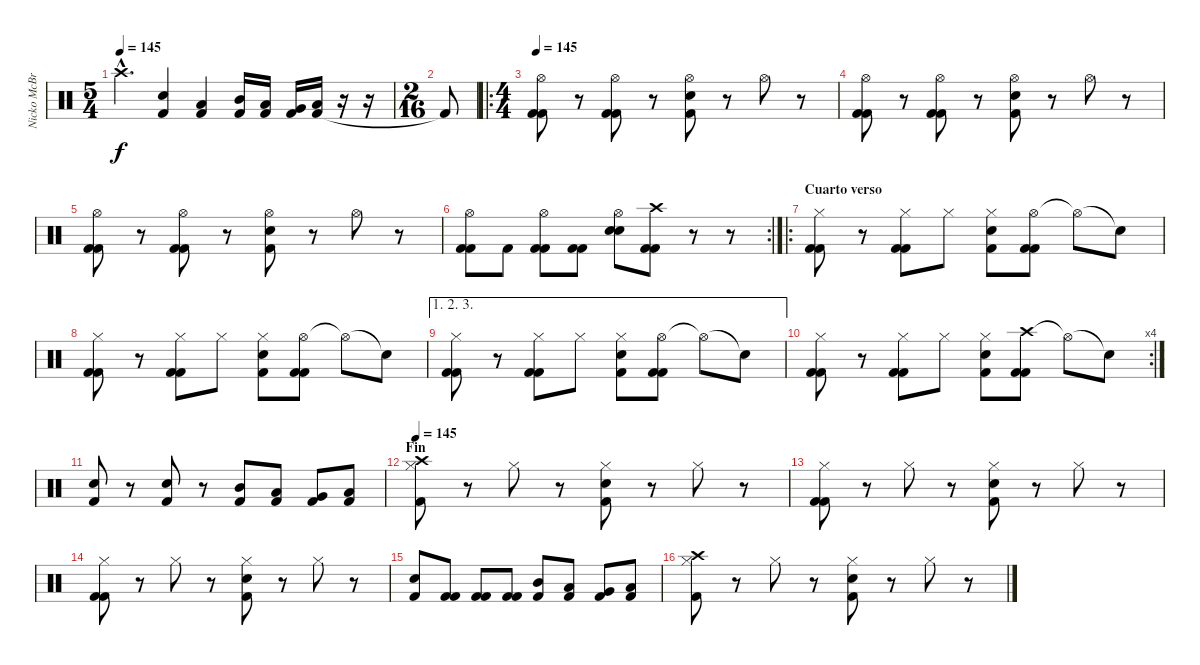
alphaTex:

\track ("Nicko McBrain" "Nicko McBr") {instrument percussion}
\staff {score}
\articulation defaults
\ts (5 4)
\tempo 145
\clef neutral
\ks c "Crash high (hit)"{hac t}.4{d dy f}
("Snare (hit) 2" "Kick (hit) 2").4 ("Kick (hit) 2" "Low Floor Tom (hit)").4 ("Kick (hit) 2" "Mid Tom (hit)").16 ("Kick (hit) 2" "Low Tom (hit)").16 ("Kick (hit) 2" "Very Low Tom (hit)").16 ("Kick (hit) 2" "Low Floor Tom (hit)").16 r.16 r.16 |
\ts (2 16)
"Kick (hit) 2"{t}.8 |
\ro
\ts (4 4)
\tempo 145
("Hi-Hat (open)" "Kick (hit) 2" "Kick (hit) 2").8 r.8 ("Hi-Hat (open)" "Kick (hit) 2" "Kick (hit) 2").8 r.8 ("Hi-Hat (open)" "Kick (hit) 2" "Snare (hit) 2").8 r.8 "Hi-Hat (open)".8 r.8 |
("Hi-Hat (open)" "Kick (hit) 2" "Kick (hit) 2").8 r.8 ("Hi-Hat (open)" "Kick (hit) 2" "Kick (hit) 2").8 r.8 ("Hi-Hat (open)" "Kick (hit) 2" "Snare (hit) 2").8 r.8 "Hi-Hat (open)".8 r.8 |
("Hi-Hat (open)" "Kick (hit) 2" "Kick (hit) 2").8 r.8 ("Hi-Hat (open)" "Kick (hit) 2" "Kick (hit) 2").8 r.8 ("Hi-Hat (open)" "Kick (hit) 2" "Snare (hit) 2").8 r.8 "Hi-Hat (open)".8 r.8 |
\rc 2
("Hi-Hat (open)" "Kick (hit) 2" "Kick (hit) 2").8 "Kick (hit) 2".8 ("Hi-Hat (open)" "Kick (hit) 2" "Kick (hit) 2").8 ("Kick (hit) 2" "Kick (hit) 2").8 ("Hi-Hat (open)" "Snare (hit) 2" "Snare (hit) 2").8 ("Crash high (hit)" "Kick (hit) 2" "Kick (hit) 2").8 r.8 r.8 |
\ro
\section ("" "Cuarto verso")
("Hi-Hat (closed)" "Kick (hit) 2" "Kick (hit) 2").8 r.8 ("Hi-Hat (closed)" "Kick (hit) 2" "Kick (hit) 2").8 "Hi-Hat (closed)".8 ("Hi-Hat (closed)" "Snare (hit) 2" "Kick (hit) 2").8 ("Hi-Hat (open)" "Kick (hit) 2" "Kick (hit) 2").8 "Hi-Hat (open)"{t}.8 "Snare (hit)"{t}.8 |
("Hi-Hat (closed)" "Kick (hit) 2" "Kick (hit) 2").8 r.8 ("Hi-Hat (closed)" "Kick (hit) 2" "Kick (hit) 2").8 "Hi-Hat (closed)".8 ("Hi-Hat (closed)" "Snare (hit) 2" "Kick (hit) 2").8 ("Hi-Hat (open)" "Kick (hit) 2" "Kick (hit) 2").8 "Hi-Hat (open)"{t}.8 "Snare (hit)"{t}.8 |
\ae (1 2 3)
("Hi-Hat (closed)" "Kick (hit) 2" "Kick (hit) 2").8 r.8 ("Hi-Hat (closed)" "Kick (hit) 2" "Kick (hit) 2").8 "Hi-Hat (closed)".8 ("Hi-Hat (closed)" "Snare (hit) 2" "Kick (hit) 2").8 ("Hi-Hat (open)" "Kick (hit) 2" "Kick (hit) 2").8 "Hi-Hat (open)"{t}.8 "Snare (hit)"{t}.8 |
\rc 4
("Hi-Hat (closed)" "Kick (hit) 2" "Kick (hit) 2").8 r.8 ("Hi-Hat (closed)" "Kick (hit) 2" "Kick (hit) 2").8 "Hi-Hat (closed)".8 ("Hi-Hat (closed)" "Snare (hit) 2" "Kick (hit) 2").8 ("Crash high (hit)" "Kick (hit) 2" "Kick (hit) 2").8 "Hi-Hat (open)"{t}.8 "Snare (hit)"{t}.8 |
("Kick (hit) 2" "Snare (hit) 2").8 r.8 ("Kick (hit) 2" "Snare (hit) 2").8 r.8 ("Kick (hit) 2" "Mid Tom (hit)").8 ("Kick (hit) 2" "Low Tom (hit)").8 ("Kick (hit) 2" "Very Low Tom (hit)").8 ("Kick (hit) 2" "Low Floor Tom (hit)").8 |
\section ("" "Fin")
\tempo 145
("Crash high (hit)" "Hi-Hat (closed)" "Kick (hit) 2").8 r.8 "Hi-Hat (closed)".8 r.8 ("Hi-Hat (closed)" "Kick (hit) 2" "Snare (hit) 2").8 r.8 "Hi-Hat (closed)".8 r.8 |
("Hi-Hat (closed)" "Kick (hit) 2" "Kick (hit) 2").8 r.8 "Hi-Hat (closed)".8 r.8 ("Hi-Hat (closed)" "Kick (hit) 2" "Snare (hit) 2").8 r.8 "Hi-Hat (closed)".8 r.8 |
("Hi-Hat (closed)" "Kick (hit) 2" "Kick (hit) 2").8 r.8 "Hi-Hat (closed)".8 r.8 ("Hi-Hat (closed)" "Kick (hit) 2" "Snare (hit) 2").8 r.8 "Hi-Hat (closed)".8 r.8 |
("Snare (hit) 2" "Kick (hit) 2").8 ("Kick (hit) 2" "Kick (hit) 2").8 ("Kick (hit) 2" "Kick (hit) 2").8 ("Kick (hit) 2" "Kick (hit) 2").8 ("Mid Tom (hit)" "Kick (hit) 2").8 ("Low Tom (hit)" "Kick (hit) 2").8 ("Very Low Tom (hit)" "Kick (hit) 2").8 ("Low Floor Tom (hit)" "Kick (hit) 2").8 |
("Crash high (hit)" "Hi-Hat (closed)" "Kick (hit) 2").8 r.8 "Hi-Hat (closed)".8 r.8 ("Hi-Hat (closed)" "Kick (hit) 2" "Snare (hit) 2").8 r.8 "Hi-Hat (closed)".8 r.8
